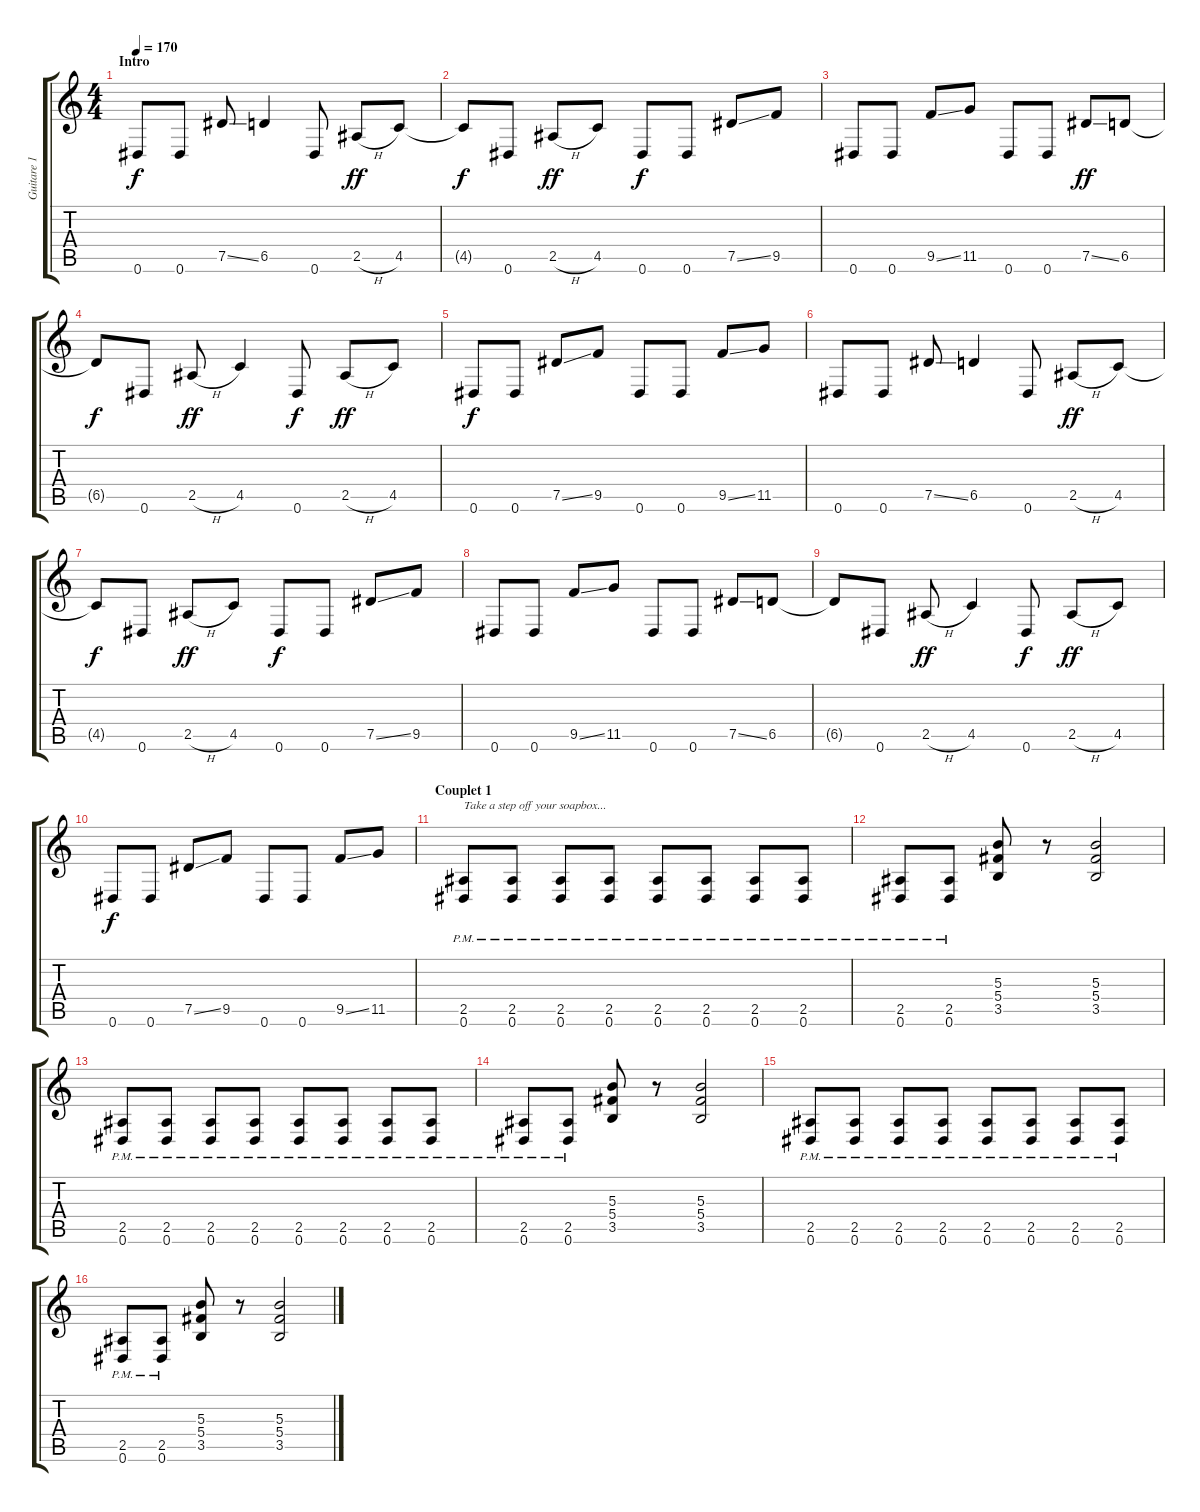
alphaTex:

\track ("Guitare 1 - Bill Priddle" "Guitare 1 ") {instrument distortionguitar}
\staff {score tabs}
\tuning (Eb4 Bb3 Gb3 Db3 Ab2 Eb2) {hide}
\ts (4 4)
\section ("" "Intro")
\tempo 170
\clef g2
\ks c
0.6.8{dy f instrument distortionguitar} 0.6.8 7.5{ss}.8 6.5.4 0.6.8 2.5{h}.8{dy ff} 4.5.8 |
4.5{t}.8{dy f} 0.6.8 2.5{h}.8{dy ff} 4.5.8 0.6.8{dy f} 0.6.8 7.5{ss}.8 9.5.8 |
0.6.8 0.6.8 9.5{ss}.8 11.5.8 0.6.8 0.6.8 7.5{ss}.8{dy ff} 6.5.8 |
6.5{t}.8{dy f} 0.6.8 2.5{h}.8{dy ff} 4.5.4 0.6.8{dy f} 2.5{h}.8{dy ff} 4.5.8 |
0.6.8{dy f} 0.6.8 7.5{ss}.8 9.5.8 0.6.8 0.6.8 9.5{ss}.8 11.5.8 |
0.6.8 0.6.8 7.5{ss}.8 6.5.4 0.6.8 2.5{h}.8{dy ff} 4.5.8 |
4.5{t}.8{dy f} 0.6.8 2.5{h}.8{dy ff} 4.5.8 0.6.8{dy f} 0.6.8 7.5{ss}.8 9.5.8 |
0.6.8 0.6.8 9.5{ss}.8 11.5.8 0.6.8 0.6.8 7.5{ss}.8 6.5.8 |
6.5{t}.8 0.6.8 2.5{h}.8{dy ff} 4.5.4 0.6.8{dy f} 2.5{h}.8{dy ff} 4.5.8 |
0.6.8{dy f} 0.6.8 7.5{ss}.8 9.5.8 0.6.8 0.6.8 9.5{ss}.8 11.5.8 |
\section ("" "Couplet 1")
(2.5{pm} 0.6{pm}).8{txt "Take a step off your soapbox..."} (2.5{pm} 0.6{pm}).8 (2.5{pm} 0.6{pm}).8 (2.5{pm} 0.6{pm}).8 (2.5{pm} 0.6{pm}).8 (2.5{pm} 0.6{pm}).8 (2.5{pm} 0.6{pm}).8 (2.5{pm} 0.6{pm}).8 |
(2.5{pm} 0.6{pm}).8 (2.5{pm} 0.6{pm}).8 (5.3 5.4 3.5).8 r.8 (5.3 5.4 3.5).2 |
(2.5{pm} 0.6{pm}).8 (2.5{pm} 0.6{pm}).8 (2.5{pm} 0.6{pm}).8 (2.5{pm} 0.6{pm}).8 (2.5{pm} 0.6{pm}).8 (2.5{pm} 0.6{pm}).8 (2.5{pm} 0.6{pm}).8 (2.5{pm} 0.6{pm}).8 |
(2.5{pm} 0.6{pm}).8 (2.5{pm} 0.6{pm}).8 (5.3 5.4 3.5).8 r.8 (5.3 5.4 3.5).2 |
(2.5{pm} 0.6{pm}).8 (2.5{pm} 0.6{pm}).8 (2.5{pm} 0.6{pm}).8 (2.5{pm} 0.6{pm}).8 (2.5{pm} 0.6{pm}).8 (2.5{pm} 0.6{pm}).8 (2.5{pm} 0.6{pm}).8 (2.5{pm} 0.6{pm}).8 |
(2.5{pm} 0.6{pm}).8 (2.5{pm} 0.6{pm}).8 (5.3 5.4 3.5).8 r.8 (5.3 5.4 3.5).2
